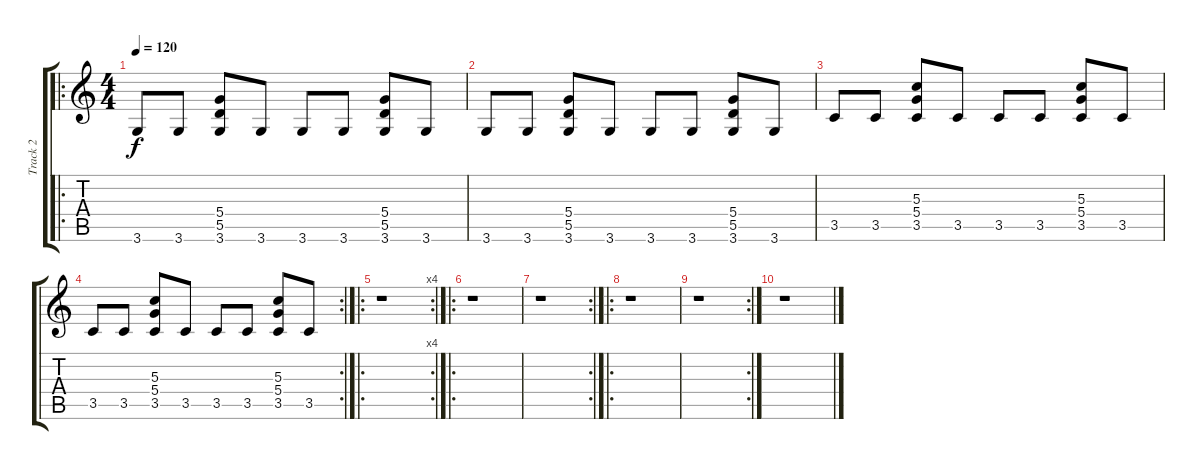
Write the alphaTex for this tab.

\track ("Track 2" "Track 2") {instrument electricguitarmuted}
\staff {score tabs}
\tuning (E4 B3 G3 D3 A2 E2) {hide}
\ro
\ts (4 4)
\tempo 120
\clef g2
\ks c
3.6.8{dy f} 3.6.8 (5.4 5.5 3.6).8 3.6.8 3.6.8 3.6.8 (5.4 5.5 3.6).8 3.6.8 |
3.6.8 3.6.8 (5.4 5.5 3.6).8 3.6.8 3.6.8 3.6.8 (5.4 5.5 3.6).8 3.6.8 |
3.5.8 3.5.8 (5.3 5.4 3.5).8 3.5.8 3.5.8 3.5.8 (5.3 5.4 3.5).8 3.5.8 |
\rc 2
3.5.8 3.5.8 (5.3 5.4 3.5).8 3.5.8 3.5.8 3.5.8 (5.3 5.4 3.5).8 3.5.8 |
\ro
\rc 4
r.1 |
\ro
r.1 |
\rc 2
r.1 |
\ro
r.1 |
\rc 2
r.1 |
r.1
